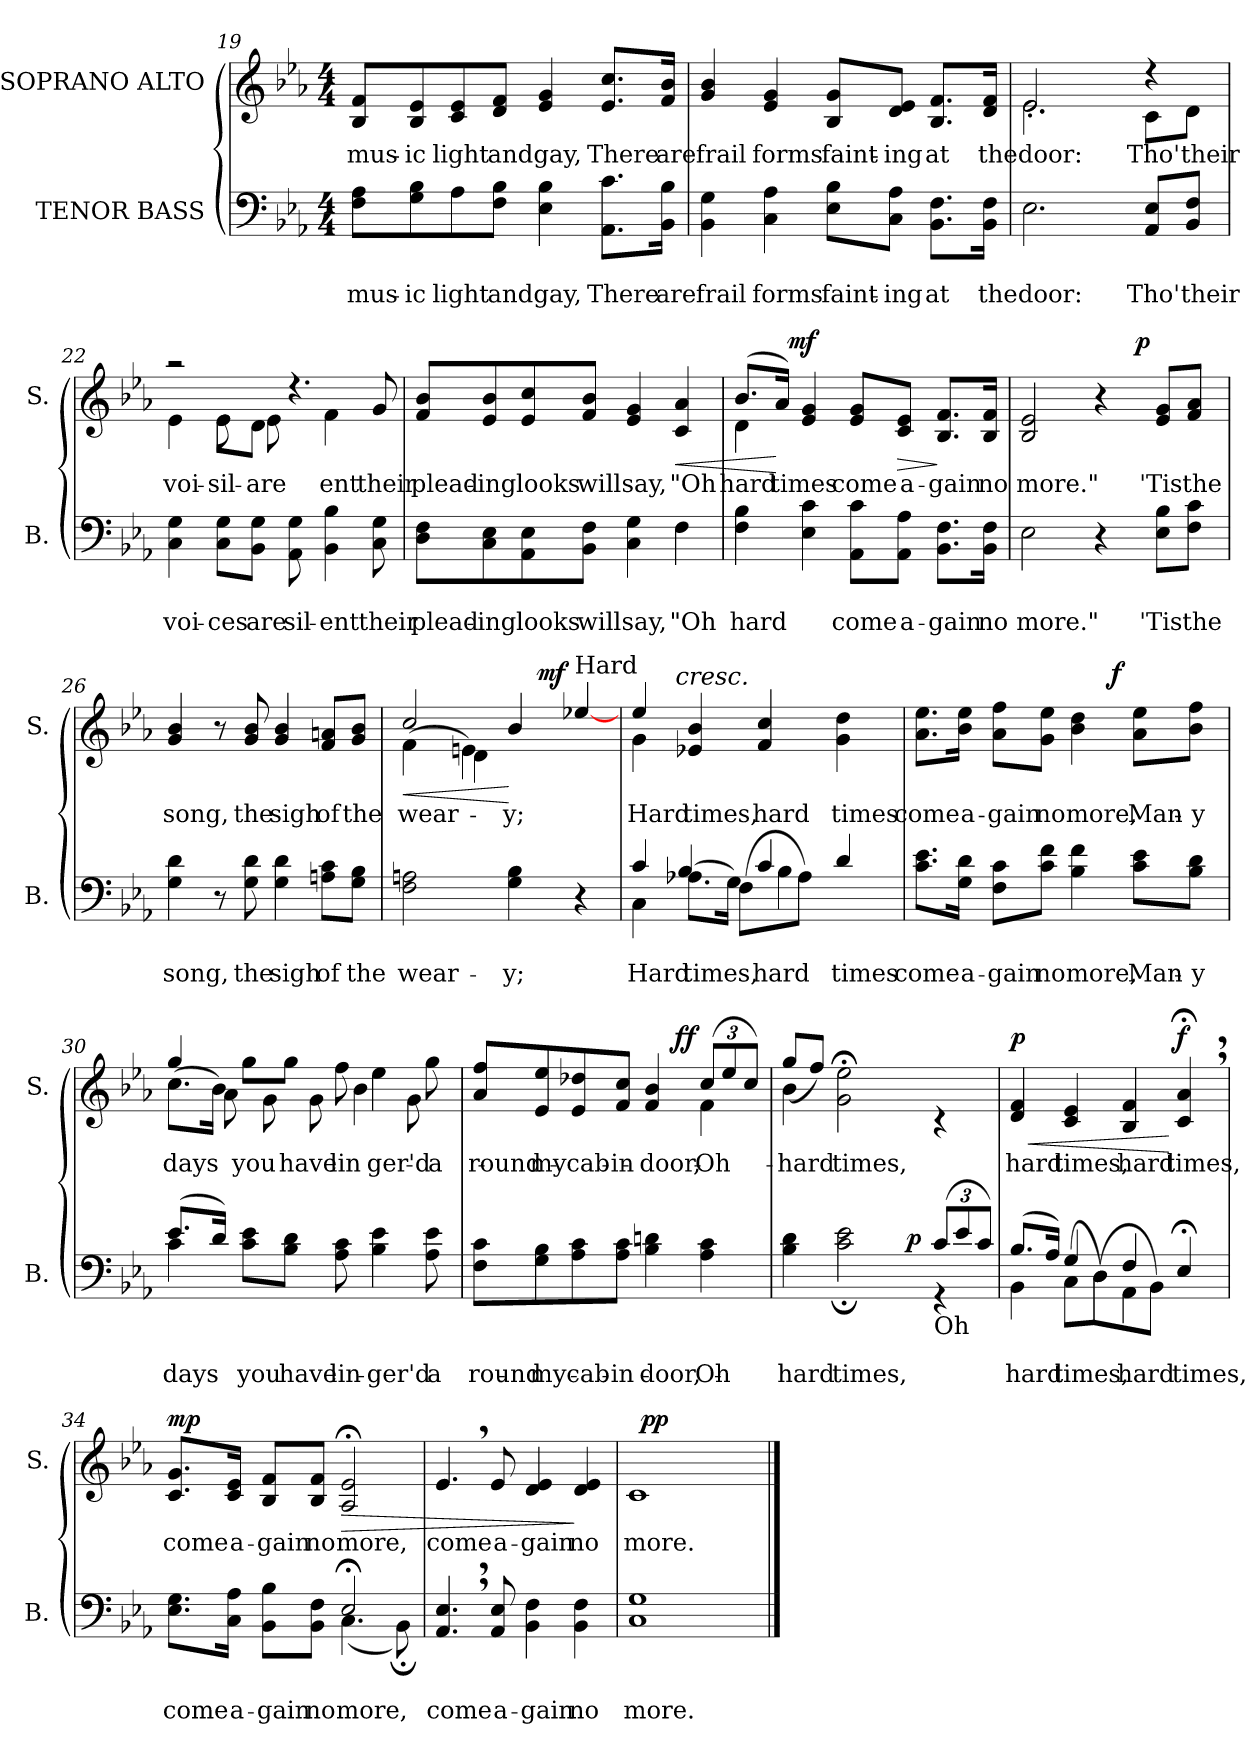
**kern	**text	**text	**dynam	**kern	**text	**dynam
*part2	*part2	*part2	*part2	*part1	*part1	*part1
*staff2	*staff2	*staff2	*staff2	*staff1	*staff1	*staff1
*I"TENOR BASS	*	*	*	*I"SOPRANO ALTO	*	*
*I'B.	*	*	*	*I'S.	*	*
*clefF4	*	*	*	*clefG2	*	*
*k[b-e-a-]	*	*	*	*k[b-e-a-]	*	*
*E-:	*	*	*	*E-:	*	*
*M4/4	*	*	*	*M4/4	*	*
=19	=19	=19	=19	=19	=19	=19
!	!	!LO:LY:a	!	!	!LO:LY:b	!
8F\ 8A-\L	.	mus-	.	8B-/ 8f/L	mus-	.
!	!	!LO:LY:a:rj	!	!	!LO:LY:b:rj	!
8G\ 8B-\	.	-ic	.	8B-/ 8e-/	-ic	.
!	!	!LO:LY:a	!	!	!LO:LY:b	!
8A-\	.	light	.	8c/ 8e-/	light	.
!	!	!LO:LY:a	!	!	!LO:LY:b	!
8F\ 8B-\J	.	and	.	8d/ 8f/J	and	.
!	!	!LO:LY:a	!	!	!LO:LY:b	!
4E-\ 4B-\	.	gay,	.	4e-/ 4g/	gay,	.
!	!	!LO:LY:a	!	!	!LO:LY:b	!
8.AA-\ 8.c\L	.	There	.	8.e-/ 8.cc/L	There	.
!	!	!LO:LY:a	!	!	!LO:LY:b	!
16BB-\ 16B-\Jk	.	are	.	16f/ 16b-/Jk	are	.
=20	=20	=20	=20	=20	=20	=20
!	!	!LO:LY:a	!	!	!LO:LY:b	!
4BB-\ 4G\	.	frail	.	4g/ 4b-/	frail	.
!	!	!LO:LY:a	!	!	!LO:LY:b	!
4C\ 4A-\	.	forms	.	4e-/ 4g/	forms	.
!	!	!LO:LY:a	!	!	!LO:LY:b	!
8E-\ 8B-\L	.	faint-	.	8B-/ 8g/L	faint-	.
!	!	!LO:LY:a:rj	!	!	!LO:LY:b:rj	!
8C\ 8A-\J	.	-ing	.	8d/ 8e-/J	-ing	.
!	!	!LO:LY:a	!	!	!LO:LY:b	!
8.BB-\ 8.F\L	.	at	.	8.B-/ 8.f/L	at	.
!	!	!LO:LY:a	!	!	!LO:LY:b	!
16BB-\ 16F\Jk	.	the	.	16d/ 16f/Jk	the	.
=21	=21	=21	=21	=21	=21	=21
!	!	!LO:LY:a	!	!	!LO:LY:b	!
*	*	*	*	*^	*	*
2.E-\	.	door:	.	2.e-\	2.e-'>/	door:	.
!	!	!LO:LY:a	!	!	!	!LO:LY:b	!
8AA-/ 8E-/L	.	Tho'	.	8c\L	4rdd	Tho'	.
!	!	!LO:LY:a	!	!	!	!LO:LY:b	!
8BB-/ 8F/J	.	their	.	8d\J	.	their	.
*	*	*	*	*v	*v	*	*
!!LO:LB:g=z
=22	=22	=22	=22	=22	=22	=22
!	!	!LO:LY:a	!	!	!LO:LY:b	!
*	*	*	*	*^	*	*
*	*	*	*	*	*^	*	*
*	*	*	*	*	*	*^	*	*
4C\ 4G\	.	voi-	.	2raa	4e-\	4ryy	4.ryy	voi-	.
!	!	!LO:LY:a	!	!	!	!	!	!LO:LY:b	!
!	!	!	!	!	!	!	!	!LO:LY:b	!
8C\ 8G\L	.	-ces	.	.	8e-\L	8e-\	.	sil-	.
!	!	!LO:LY:a	!	!	!	!	!	!LO:LY:b	!
8BB-\ 8G\J	.	are	.	.	8d\J	4ryy	8e-\	are	.
!	!	!LO:LY:a	!	!	!	!	!	!	!
8AA-\ 8G\	.	sil-	.	2ryy	4.rdd	.	2ryy	.	.
!	!	!LO:LY:a:rj	!	!	!	!	!	!LO:LY:b:rj	!
4BB-\ 4B-\	.	-ent	.	.	.	4f\	.	-ent	.
!	!	!LO:LY:a	!	!	!	!	!	!LO:LY:b	!
8C\ 8G\	.	their	.	.	8ryy	8g/	.	their	.
*	*	*	*	*	*	*v	*v	*	*
=23	=23	=23	=23	=23	=23	=23	=23	=23
!	!	!LO:LY:a	!	!	!	!	!LO:LY:b	!
*	*	*	*	*v	*v	*v	*	*
8D\ 8F\L	.	plead-	.	8f/ 8b-/L	plead-	.
!	!	!LO:LY:a:rj	!	!	!LO:LY:b:rj	!
8C\ 8E-\	.	-ing	.	8e-/ 8b-/	-ing	.
!	!	!LO:LY:a	!	!	!LO:LY:b	!
8AA-\ 8E-\	.	looks	.	8e-/ 8cc/	looks	.
!	!	!LO:LY:a	!	!	!LO:LY:b	!
8BB-\ 8F\J	.	will	.	8f/ 8b-/J	will	.
!	!	!LO:LY:a	!	!	!LO:LY:b	!
4C\ 4G\	.	say,	.	4e-/ 4g/	say,	.
!	!	!LO:LY:a	!	!	!LO:LY:b	!LO:HP:b
4F\	.	"Oh	.	4c/ 4a-/	"Oh	<
=24	=24	=24	=24	=24	=24	=24
!	!	!LO:LY:a	!	!	!LO:LY:b	!
*	*	*	*	*^	*	*
*	*	*	*	*	*^	*	*
4F\ 4B-\	.	hard	.	(>8.b-/L	4d\	8..ryy	hard	.
!	!	!	!	!	!	!	!LO:LY:b	!
.	.	.	.	16a-/Jk)	.	.	times	[
!	!	!	!	!	!	!	!	!LO:DY:a
.	.	.	.	.	.	2ryy	.	mf
4E-\ 4c\	.	.	.	4e-/ 4g/	2.ryy	.	.	.
!	!	!LO:LY:a	!	!	!	!	!LO:LY:b	!
8AA-\ 8c\L	.	come	.	8e-/ 8g/L	.	.	come	.
!	!	!LO:LY:a	!	!	!	!	!LO:LY:b	!LO:HP:b
8AA-\ 8A-\J	.	a-	.	8c/ 8e-/J	.	.	a-	>
.	.	.	.	.	.	4ryy	.	.
!	!	!LO:LY:a	!	!	!	!	!LO:LY:b	!
8.BB-\ 8.F\L	.	-gain	.	8.B-/ 8.f/L	.	.	-gain	]
!	!	!LO:LY:a	!	!	!	!	!LO:LY:b	!
16BB-\ 16F\Jk	.	no	.	16B-/ 16f/Jk	.	.	no	.
.	.	.	.	.	.	32ryy	.	.
=25	=25	=25	=25	=25	=25	=25	=25	=25
!	!	!LO:LY:a	!	!	!	!	!LO:LY:b	!
*	*	*	*	*	*v	*v	*	*
2E-\	.	more."	.	2B-/ 2e-/	2ryy	more."	.
4r	.	.	.	4r	8.ryy	.	.
!	!	!	!	!	!	!	!LO:DY:a
.	.	.	.	.	4ryy	.	p
!	!	!LO:LY:a	!	!	!	!LO:LY:b	!
8E-\ 8B-\L	.	'Tis	.	8e-/ 8g/L	.	'Tis	.
!	!	!LO:LY:a	!	!	!	!LO:LY:b	!
8F\ 8c\J	.	the	.	8f/ 8a-/J	.	the	.
.	.	.	.	.	16ryy	.	.
!!LO:LB:g=z
=26	=26	=26	=26	=26	=26	=26	=26
!	!	!LO:LY:a	!	!	!	!LO:LY:b	!
*	*	*	*	*v	*v	*	*
4G\ 4d\	.	song,	.	4g/ 4b-/	song,	.
8r	.	.	.	8r	.	.
!	!	!LO:LY:a	!	!	!LO:LY:b	!
8G\ 8d\	.	the	.	8g/ 8b-/	the	.
!	!	!LO:LY:a	!	!	!LO:LY:b	!
4G\ 4d\	.	sigh	.	4g/ 4b-/	sigh	.
!	!	!LO:LY:a	!	!	!LO:LY:b	!
8An\ 8c\L	.	of	.	8f/ 8an/L	of	.
!	!	!LO:LY:a	!	!	!LO:LY:b	!
8G\ 8B-\J	.	the	.	8g/ 8b-/J	the	.
=27	=27	=27	=27	=27	=27	=27
!	!	!LO:LY:a	!	!	!LO:LY:b	!LO:HP:b
*	*	*	*	*^	*	*
*	*	*	*	*	*^	*	*
*	*	*	*	*	*	*^	*	*
2F\ 2An\	.	wear-	.	16ryy	2cc/	(<4f\	4ryy	wear-	<
.	.	.	.	24%11ryy	.	.	.	.	.
.	.	.	.	.	.	4en\)	4d\	.	.
!	!	!LO:LY:a	!	!	!	!	!	!LO:LY:b	!
4G\ 4B-\	.	-y;	.	.	4b-/	4ryy	4ryy	-y;	[
.	.	.	.	16ryy	.	.	.	.	.
!	!	!	!	!	!	!	!	!	!LO:DY:a
.	.	.	.	12%5ryy	.	.	.	.	mf
!	!	!	!	!	!LO:TX:a:t=Hard	!	!	!	!
4r	.	.	.	.	4ryy	4ryy	[>4ee-X/	.	.
=28	=28	=28	=28	=28	=28	=28	=28	=28	=28
!	!	!LO:LY:a	!	!	!	!	!	!LO:LY:b	!
*^	*	*	*	*	*	*	*	*	*
*	*^	*	*	*	*	*	*	*	*	*
*	*	*^	*	*	*	*	*	*v	*v	*	*
4c/	4C\	4..ryy	2ryy	.	Hard	.	4ee-/	4g\	8..ryy	Hard	.
!	!	!	!	!	!	!	!	!	!LO:TX:a:i:t=cresc.	!	!
.	.	.	.	.	.	.	.	.	2ryy	.	.
!	!	!	!	!	!LO:LY:a	!	!	!	!	!LO:LY:b	!
(<8.A-X\L	4B-/	.	.	.	times,	.	4e-X/ 4b-/	2ryy	.	times,	.
16G\Jk)	.	(<8F\L	.	.	.	.	.	.	.	.	.
!	!	!	!	!	!LO:LY:a	!	!	!	!	!LO:LY:b	!
4c/	2ryy	.	16ryy	.	hard	.	4f/ 4cc/	.	.	hard	.
.	.	16ryy	4B-\	.	.	.	.	.	.	.	.
.	.	8A-\J)	.	.	.	.	.	.	.	.	.
.	.	.	.	.	.	.	.	.	4ryy	.	.
!	!	!	!	!	!LO:LY:a	!	!	!	!	!LO:LY:b	!
4ryy	.	4d/	.	.	times	.	4ryy	4g\ 4dd\	.	times	.
.	.	.	8.ryy	.	.	.	.	.	.	.	.
.	.	.	.	.	.	.	.	.	32ryy	.	.
=29	=29	=29	=29	=29	=29	=29	=29	=29	=29	=29	=29
!	!	!	!	!	!LO:LY:a	!	!	!	!	!LO:LY:b	!
*v	*v	*v	*v	*	*	*	*	*	*	*	*
*	*	*	*	*	*v	*v	*	*
8.c\ 8.e-\L	.	come	.	8.a-\ 8.ee-\L	2ryy	come	.
!	!	!LO:LY:a	!	!	!	!LO:LY:b	!
16G\ 16d\Jk	.	a-	.	16b-\ 16ee-\Jk	.	a-	.
!	!	!LO:LY:a	!	!	!	!LO:LY:b	!
8F\ 8c\L	.	-gain	.	8a-\ 8ff\L	.	-gain	.
!	!	!LO:LY:a	!	!	!	!LO:LY:b	!
8c\ 8f\J	.	no	.	8g\ 8ee-\J	.	no	.
!	!	!LO:LY:a	!	!	!	!LO:LY:b	!
4B-\ 4f\	.	more,	.	4b-\ 4dd\	8.ryy	more,	.
!	!	!	!	!	!	!	!LO:DY:a
.	.	.	.	.	4ryy	.	f
!	!	!LO:LY:a	!	!	!	!LO:LY:b	!
8c\ 8e-\L	.	Man-	.	8a-\ 8ee-\L	.	Man-	.
!	!	!LO:LY:a:rj	!	!	!	!LO:LY:b:rj	!
8B-\ 8d\J	.	-y	.	8b-\ 8ff\J	.	-y	.
.	.	.	.	.	16ryy	.	.
!!LO:LB:g=z
=30	=30	=30	=30	=30	=30	=30	=30
!	!	!	!	!LO:TX:a:i:t=cresc.	!	!	!
!	!	!LO:LY:a	!	!	!	!LO:LY:b	!
*^	*	*	*	*^	*^	*	*
(>8.e-/L	4c\	.	days	.	48%7ryy	4gg/	(<8.cc\L	8.ryy	days	.
.	.	.	.	.	48%41ryy	.	.	.	.	.
16d/Jk)	.	.	.	.	.	.	16b-\Jk)	8a-\	.	.
!	!	!	!LO:LY:a	!	!	!	!	!	!LO:LY:b	!
2.ryy	8c\ 8e-\L	.	you	.	.	8gg\L	4ryy	.	you	.
.	.	.	.	.	.	.	.	8g\	.	.
!	!	!	!LO:LY:a	!	!	!	!	!	!LO:LY:b	!
.	8B-\ 8d\J	.	have	.	.	8gg\J	.	.	have	.
.	.	.	.	.	.	.	.	8g\	.	.
!	!	!	!LO:LY:a	!	!	!	!	!	!LO:LY:b	!
.	8A-\ 8c\	.	lin-	.	.	8ff\	16ryy	.	lin-	.
.	.	.	.	.	.	.	4b-\	16ryy	.	.
!	!	!	!LO:LY:a	!	!	!	!	!	!LO:LY:b	!
.	4B-\ 4e-\	.	-ger'd	.	.	8.ryy	.	4ee-\	-ger'd	.
.	.	.	.	.	.	8g\	16ryy	.	.	.
!	!	!	!LO:LY:a	!	!	!	!	!	!LO:LY:b	!
.	8A-\ 8e-\	.	a-	.	.	.	8gg\	8ryy	-a-	.
.	.	.	.	.	.	16ryy	.	.	.	.
*v	*v	*	*	*	*	*	*	*	*	*
*	*	*	*	*	*v	*v	*v	*	*
=31	=31	=31	=31	=31	=31	=31	=31
!	!	!LO:LY:a	!	!	!	!LO:LY:b	!
*	*	*	*	*	*^	*	*
8F\ 8c\L	.	-round	.	8a-/ 8ff/L	2.ryy	3ryy	round	.
!	!	!LO:LY:a	!	!	!	!	!LO:LY:b	!
8G\ 8B-\	.	my	.	8e-/ 8ee-/	.	.	my	.
!	!	!LO:LY:a	!	!	!	!	!LO:LY:b	!
8A-\ 8c\	.	cab-	.	8e-/ 8dd-X/	.	.	cab-	.
.	.	.	.	.	.	6...ryy	.	.
!	!	!LO:LY:a	!	!	!	!	!LO:LY:b	!
8A-\ 8c\J	.	-in	.	8f/ 8cc/J	.	.	-in	.
!	!	!LO:LY:a	!	!	!	!	!LO:LY:b	!
4B-\ 4dn\	.	door,	.	4f/ 4b-/	.	.	door,	.
!	!	!	!	!	!	!	!	!LO:DY:a
.	.	.	.	.	.	3ryy	.	ff
!	!	!LO:LY:a	!	!	!	!	!	!
*	*	*	*	*Xbrackettup	*	*	*	*
!	!	!	!	!	!	!	!LO:LY:b	!
4A-\ 4c\	.	Oh	.	(>12cc/L	4f\	.	Oh	.
.	.	.	.	12ee-/	.	.	.	.
.	.	.	.	12cc/J)	.	.	.	.
.	.	.	.	.	.	48ryy	.	.
=32	=32	=32	=32	=32	=32	=32	=32	=32
*^	*	*	*	*	*	*	*	*
!	!	!	!LO:LY:a	!	!	!	!	!LO:LY:b	!
*	*^	*	*	*	*	*v	*v	*	*
2.ryy	4B-\ 4d\	2ryy	.	hard	.	4b-\	(>8gg/L	hard	.
.	.	.	.	.	.	.	8ff/J)	.	.
!	!	!	!	!LO:LY:a	!	!	!	!LO:LY:b	!
.	2c\; 2e-\;	.	.	times,	.	2g\; 2ee-\;	2ryy	times,	.
.	.	8ryy	.	.	.	.	.	.	.
!	!	!	!	!	!LO:DY:a	!	!	!	!
.	.	4.ryy	.	.	p	.	.	.	.
*Xbrackettup	*	*	*	*	*	*	*	*	*
!LO:TX:b:t=Oh	!	!	!	!	!	!	!	!	!
(>12c/L	4rGG	.	.	.	.	4ryy	4rc	.	.
12e-/	.	.	.	.	.	.	.	.	.
12c/J)	.	.	.	.	.	.	.	.	.
*	*	*	*	*	*	*v	*v	*	*
!!LO:LB:g=z
=33	=33	=33	=33	=33	=33	=33	=33	=33
!	!	!	!	!LO:LY:a	!	!	!LO:LY:b	!LO:HP:b
!	!	!	!	!	!	!	!	!LO:DY:n=1:a
(>8.B-/L	4BB-\	4.ryy	.	hard	.	4d/ 4f/	hard	< p
16A-/Jk)	.	.	.	.	.	.	.	.
!	!	!	!	!LO:LY:a	!	!	!LO:LY:b	!
(<8C\L	4G/	.	.	times,	.	4c/ 4e-/	times,	.
8D\J)	.	(<8D\L	.	.	.	.	.	.
!	!	!	!	!LO:LY:a	!	!	!LO:LY:b	!
4F/	4AA-\	8ryy	.	hard	.	4B-/ 4f/	hard	.
.	.	8BB-\J)	.	.	.	.	.	.
!	!	!	!	!LO:LY:a	!	!	!LO:LY:b	!LO:DY:n=2:a
4ryy	4ryy	4E-;</	.	times,	.	4c/;,> 4a-/;,>	times,	[ f
=34	=34	=34	=34	=34	=34	=34	=34	=34
!	!	!	!	!LO:LY:a	!	!	!LO:LY:b	!LO:DY:a
*	*v	*v	*	*	*	*	*	*
8.E-\ 8.G\L	2ryy	.	come	.	8.c/ 8.g/L	come	mp
!	!	!	!LO:LY:a	!	!	!LO:LY:b	!
16C\ 16A-\Jk	.	.	a-	.	16c/ 16e-/Jk	a-	.
!	!	!	!LO:LY:a	!	!	!LO:LY:b	!
8BB-\ 8B-\L	.	.	-gain	.	8B-/ 8f/L	-gain	.
!	!	!	!LO:LY:a	!	!	!LO:LY:b	!
8BB-\ 8F\J	.	.	no	.	8B-/ 8f/J	no	.
!	!	!	!LO:LY:a	!	!	!LO:LY:b	!LO:HP:b
2E-;</	(<4.C\	.	more,	.	2A-/; 2e-/;	more,	>
.	8BB-;\)	.	.	.	.	.	.
=35	=35	=35	=35	=35	=35	=35	=35
!	!	!	!LO:LY:a	!	!	!LO:LY:b	!
*v	*v	*	*	*	*	*	*
4.AA-/,> 4.E-/,>	.	come	.	4.e-,>/	come	.
!	!	!LO:LY:a	!	!	!LO:LY:b	!
8AA-/ 8E-/	.	a-	.	8e-/	a-	.
!	!	!LO:LY:a	!	!	!LO:LY:b	!
4BB-\ 4F\	.	-gain	.	4d/ 4e-/	-gain	.
!	!	!LO:LY:a	!	!	!LO:LY:b	!
4BB-\ 4F\	.	no	.	4d/ 4e-/	no	]
=36	=36	=36	=36	=36	=36	=36
!	!	!LO:LY:a	!	!	!LO:LY:b	!
*	*	*	*	*^	*	*
1C 1G	.	more.	.	1c	32ryy	more.	.
!	!	!	!	!	!	!	!LO:DY:a
.	.	.	.	.	2ryy	.	pp
.	.	.	.	.	4...ryy	.	.
*	*	*	*	*v	*v	*	*
==	==	==	==	==	==	==
*-	*-	*-	*-	*-	*-	*-
